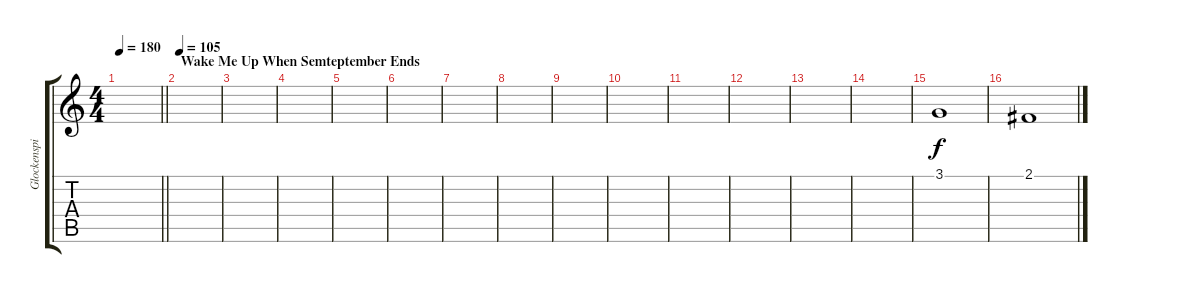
\track ("Glockenspiel" "Glockenspi") {instrument glockenspiel}
\staff {score tabs}
\tuning (E4 B3 G3 D3 A2 E2) {hide}
\ts (4 4)
\tempo 180
\clef g2
\barLineRight lightlight
\ks c
|
\section ("" "Wake Me Up When Semteptember Ends")
\tempo 105
|
|
|
|
|
|
|
|
|
|
|
|
|
3.1.1 |
2.1.1
